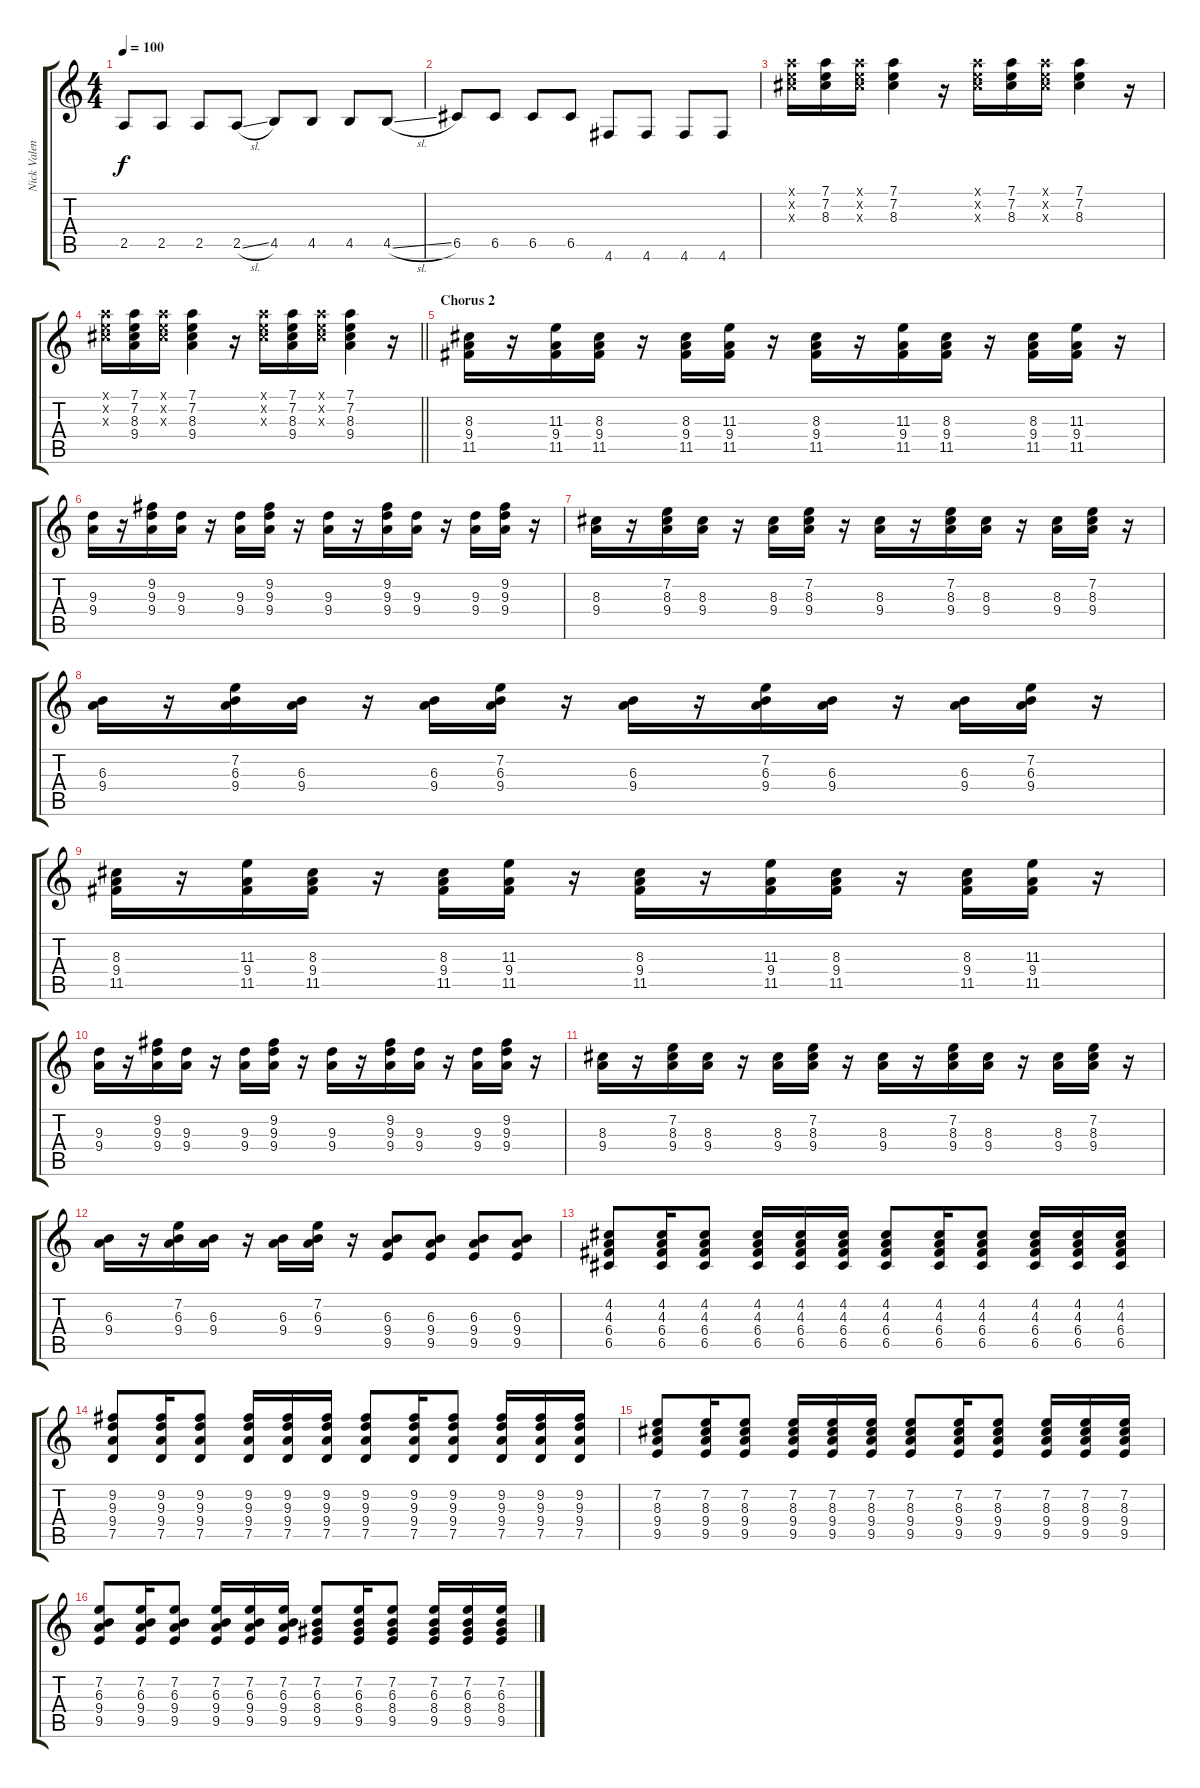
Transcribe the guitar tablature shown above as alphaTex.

\track ("Nick Valensi" "Nick Valen") {solo instrument overdrivenguitar}
\staff {score tabs}
\tuning (D4 A3 F3 C3 G2 D2) {hide}
\ts (4 4)
\tempo 100
\clef g2
\ks c
2.5.8{dy f} 2.5.8 2.5.8 2.5{sl}.8 4.5.8 4.5.8 4.5.8 4.5{sl}.8 |
6.5.8 6.5.8 6.5.8 6.5.8 4.6.8 4.6.8 4.6.8 4.6.8 |
(7.1{x} 7.2{x} 8.3{x}).16 (7.1 7.2 8.3).16 (7.1{x} 7.2{x} 8.3{x}).16 (7.1 7.2 8.3).4 r.16 (7.1{x} 7.2{x} 8.3{x}).16 (7.1 7.2 8.3).16 (7.1{x} 7.2{x} 8.3{x}).16 (7.1 7.2 8.3).4 r.16 |
\barLineRight lightlight
(7.1{x} 7.2{x} 8.3{x}).16 (7.1 7.2 8.3 9.4).16 (7.1{x} 7.2{x} 8.3{x}).16 (7.1 7.2 8.3 9.4).4 r.16 (7.1{x} 7.2{x} 8.3{x}).16 (7.1 7.2 8.3 9.4).16 (7.1{x} 7.2{x} 8.3{x}).16 (7.1 7.2 8.3 9.4).4 r.16 |
\section ("" "Chorus 2")
(8.3 9.4 11.5).16 r.16 (11.3 9.4 11.5).16 (8.3 9.4 11.5).16 r.16 (8.3 9.4 11.5).16 (11.3 9.4 11.5).16 r.16 (8.3 9.4 11.5).16 r.16 (11.3 9.4 11.5).16 (8.3 9.4 11.5).16 r.16 (8.3 9.4 11.5).16 (11.3 9.4 11.5).16 r.16 |
(9.3 9.4).16 r.16 (9.2 9.3 9.4).16 (9.3 9.4).16 r.16 (9.3 9.4).16 (9.2 9.3 9.4).16 r.16 (9.3 9.4).16 r.16 (9.2 9.3 9.4).16 (9.3 9.4).16 r.16 (9.3 9.4).16 (9.2 9.3 9.4).16 r.16 |
(8.3 9.4).16 r.16 (7.2 8.3 9.4).16 (8.3 9.4).16 r.16 (8.3 9.4).16 (7.2 8.3 9.4).16 r.16 (8.3 9.4).16 r.16 (7.2 8.3 9.4).16 (8.3 9.4).16 r.16 (8.3 9.4).16 (7.2 8.3 9.4).16 r.16 |
(6.3 9.4).16 r.16 (7.2 6.3 9.4).16 (6.3 9.4).16 r.16 (6.3 9.4).16 (7.2 6.3 9.4).16 r.16 (6.3 9.4).16 r.16 (7.2 6.3 9.4).16 (6.3 9.4).16 r.16 (6.3 9.4).16 (7.2 6.3 9.4).16 r.16 |
(8.3 9.4 11.5).16 r.16 (11.3 9.4 11.5).16 (8.3 9.4 11.5).16 r.16 (8.3 9.4 11.5).16 (11.3 9.4 11.5).16 r.16 (8.3 9.4 11.5).16 r.16 (11.3 9.4 11.5).16 (8.3 9.4 11.5).16 r.16 (8.3 9.4 11.5).16 (11.3 9.4 11.5).16 r.16 |
(9.3 9.4).16 r.16 (9.2 9.3 9.4).16 (9.3 9.4).16 r.16 (9.3 9.4).16 (9.2 9.3 9.4).16 r.16 (9.3 9.4).16 r.16 (9.2 9.3 9.4).16 (9.3 9.4).16 r.16 (9.3 9.4).16 (9.2 9.3 9.4).16 r.16 |
(8.3 9.4).16 r.16 (7.2 8.3 9.4).16 (8.3 9.4).16 r.16 (8.3 9.4).16 (7.2 8.3 9.4).16 r.16 (8.3 9.4).16 r.16 (7.2 8.3 9.4).16 (8.3 9.4).16 r.16 (8.3 9.4).16 (7.2 8.3 9.4).16 r.16 |
(6.3 9.4).16 r.16 (7.2 6.3 9.4).16 (6.3 9.4).16 r.16 (6.3 9.4).16 (7.2 6.3 9.4).16 r.16 (6.3 9.4 9.5).8 (6.3 9.4 9.5).8 (6.3 9.4 9.5).8 (6.3 9.4 9.5).8 |
(4.2 4.3 6.4 6.5).8 (4.2 4.3 6.4 6.5).16 (4.2 4.3 6.4 6.5).8 (4.2 4.3 6.4 6.5).16 (4.2 4.3 6.4 6.5).16 (4.2 4.3 6.4 6.5).16 (4.2 4.3 6.4 6.5).8 (4.2 4.3 6.4 6.5).16 (4.2 4.3 6.4 6.5).8 (4.2 4.3 6.4 6.5).16 (4.2 4.3 6.4 6.5).16 (4.2 4.3 6.4 6.5).16 |
(9.2 9.3 9.4 7.5).8 (9.2 9.3 9.4 7.5).16 (9.2 9.3 9.4 7.5).8 (9.2 9.3 9.4 7.5).16 (9.2 9.3 9.4 7.5).16 (9.2 9.3 9.4 7.5).16 (9.2 9.3 9.4 7.5).8 (9.2 9.3 9.4 7.5).16 (9.2 9.3 9.4 7.5).8 (9.2 9.3 9.4 7.5).16 (9.2 9.3 9.4 7.5).16 (9.2 9.3 9.4 7.5).16 |
(7.2 8.3 9.4 9.5).8 (7.2 8.3 9.4 9.5).16 (7.2 8.3 9.4 9.5).8 (7.2 8.3 9.4 9.5).16 (7.2 8.3 9.4 9.5).16 (7.2 8.3 9.4 9.5).16 (7.2 8.3 9.4 9.5).8 (7.2 8.3 9.4 9.5).16 (7.2 8.3 9.4 9.5).8 (7.2 8.3 9.4 9.5).16 (7.2 8.3 9.4 9.5).16 (7.2 8.3 9.4 9.5).16 |
(7.2 6.3 9.4 9.5).8 (7.2 6.3 9.4 9.5).16 (7.2 6.3 9.4 9.5).8 (7.2 6.3 9.4 9.5).16 (7.2 6.3 9.4 9.5).16 (7.2 6.3 9.4 9.5).16 (7.2 6.3 8.4 9.5).8 (7.2 6.3 8.4 9.5).16 (7.2 6.3 8.4 9.5).8 (7.2 6.3 8.4 9.5).16 (7.2 6.3 8.4 9.5).16 (7.2 6.3 8.4 9.5).16
